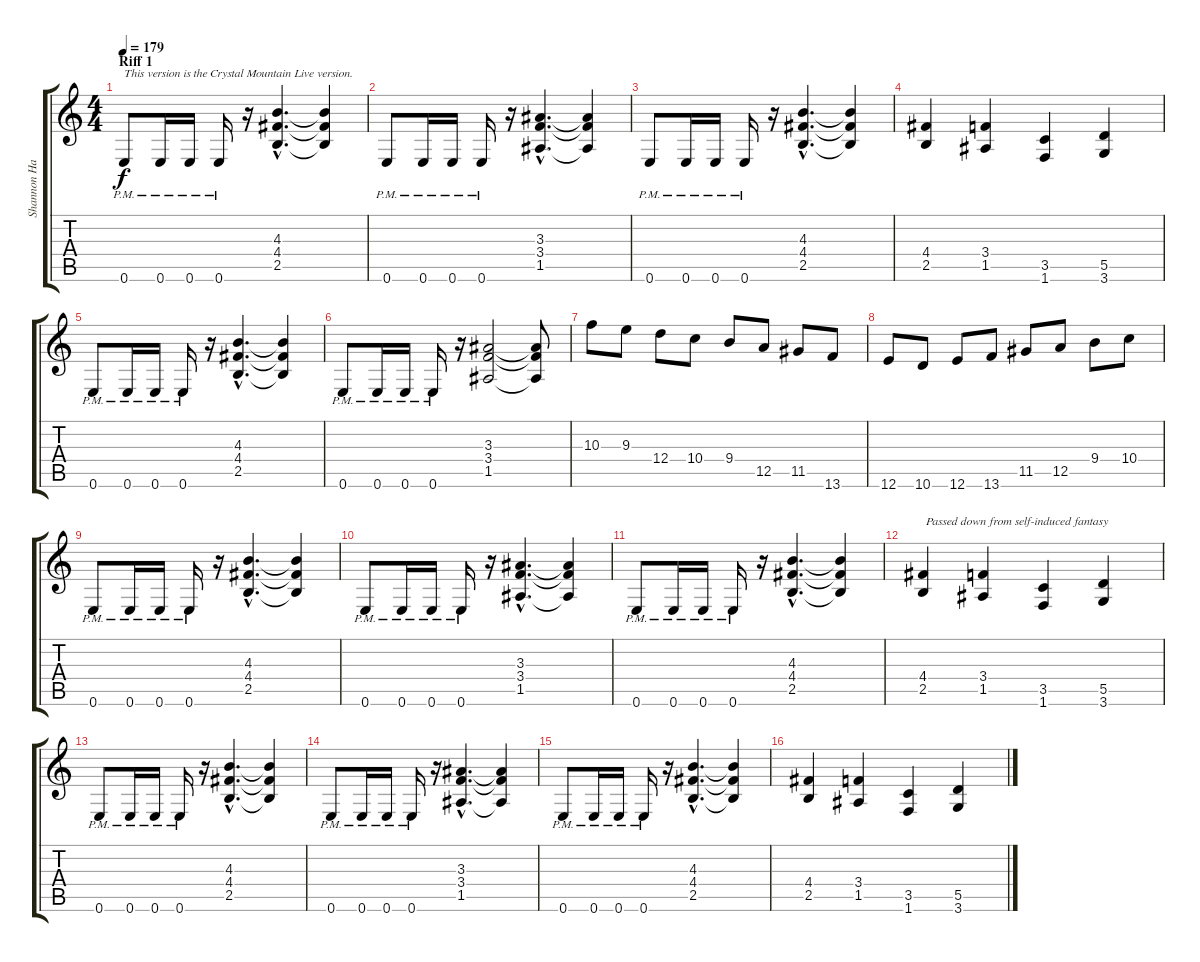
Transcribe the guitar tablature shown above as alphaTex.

\track ("Shannon Hamm" "Shannon Ha") {instrument distortionguitar}
\staff {score tabs}
\tuning (E4 B3 G3 D3 A2 E2) {hide}
\ts (4 4)
\section ("" "Riff 1")
\tempo 179
\clef g2
\ks c
0.6{pm}.8{txt "This version is the Crystal Mountain Live version." dy f instrument distortionguitar} 0.6{pm}.16 0.6{pm}.16 0.6{pm}.16 r.16 (4.3{hac} 4.4{hac} 2.5{hac}).4{d} (4.3{t} 4.4{t} 2.5{t}).4 |
0.6{pm}.8 0.6{pm}.16 0.6{pm}.16 0.6{pm}.16 r.16 (3.3{hac} 3.4{hac} 1.5{hac}).4{d} (3.3{t} 3.4{t} 1.5{t}).4 |
0.6{pm}.8 0.6{pm}.16 0.6{pm}.16 0.6{pm}.16 r.16 (4.3{hac} 4.4{hac} 2.5{hac}).4{d} (4.3{t} 4.4{t} 2.5{t}).4 |
(4.4 2.5).4 (3.4 1.5).4 (3.5 1.6).4 (5.5 3.6).4 |
0.6{pm}.8 0.6{pm}.16 0.6{pm}.16 0.6{pm}.16 r.16 (4.3{hac} 4.4{hac} 2.5{hac}).4{d} (4.3{t} 4.4{t} 2.5{t}).4 |
0.6{pm}.8 0.6{pm}.16 0.6{pm}.16 0.6{pm}.16 r.16 (3.3 3.4 1.5).2 (3.3{t} 3.4{t} 1.5{t}).8 |
10.3.8 9.3.8 12.4.8 10.4.8 9.4.8 12.5.8 11.5.8 13.6.8 |
12.6.8 10.6.8 12.6.8 13.6.8 11.5.8 12.5.8 9.4.8 10.4.8 |
0.6{pm}.8 0.6{pm}.16 0.6{pm}.16 0.6{pm}.16 r.16 (4.3{hac} 4.4{hac} 2.5{hac}).4{d} (4.3{t} 4.4{t} 2.5{t}).4 |
0.6{pm}.8 0.6{pm}.16 0.6{pm}.16 0.6{pm}.16 r.16 (3.3{hac} 3.4{hac} 1.5{hac}).4{d} (3.3{t} 3.4{t} 1.5{t}).4 |
0.6{pm}.8 0.6{pm}.16 0.6{pm}.16 0.6{pm}.16 r.16 (4.3{hac} 4.4{hac} 2.5{hac}).4{d} (4.3{t} 4.4{t} 2.5{t}).4 |
(4.4 2.5).4{txt " Passed down from self-induced fantasy"} (3.4 1.5).4 (3.5 1.6).4 (5.5 3.6).4 |
0.6{pm}.8 0.6{pm}.16 0.6{pm}.16 0.6{pm}.16 r.16 (4.3{hac} 4.4{hac} 2.5{hac}).4{d} (4.3{t} 4.4{t} 2.5{t}).4 |
0.6{pm}.8 0.6{pm}.16 0.6{pm}.16 0.6{pm}.16 r.16 (3.3{hac} 3.4{hac} 1.5{hac}).4{d} (3.3{t} 3.4{t} 1.5{t}).4 |
0.6{pm}.8 0.6{pm}.16 0.6{pm}.16 0.6{pm}.16 r.16 (4.3{hac} 4.4{hac} 2.5{hac}).4{d} (4.3{t} 4.4{t} 2.5{t}).4 |
(4.4 2.5).4 (3.4 1.5).4 (3.5 1.6).4 (5.5 3.6).4
